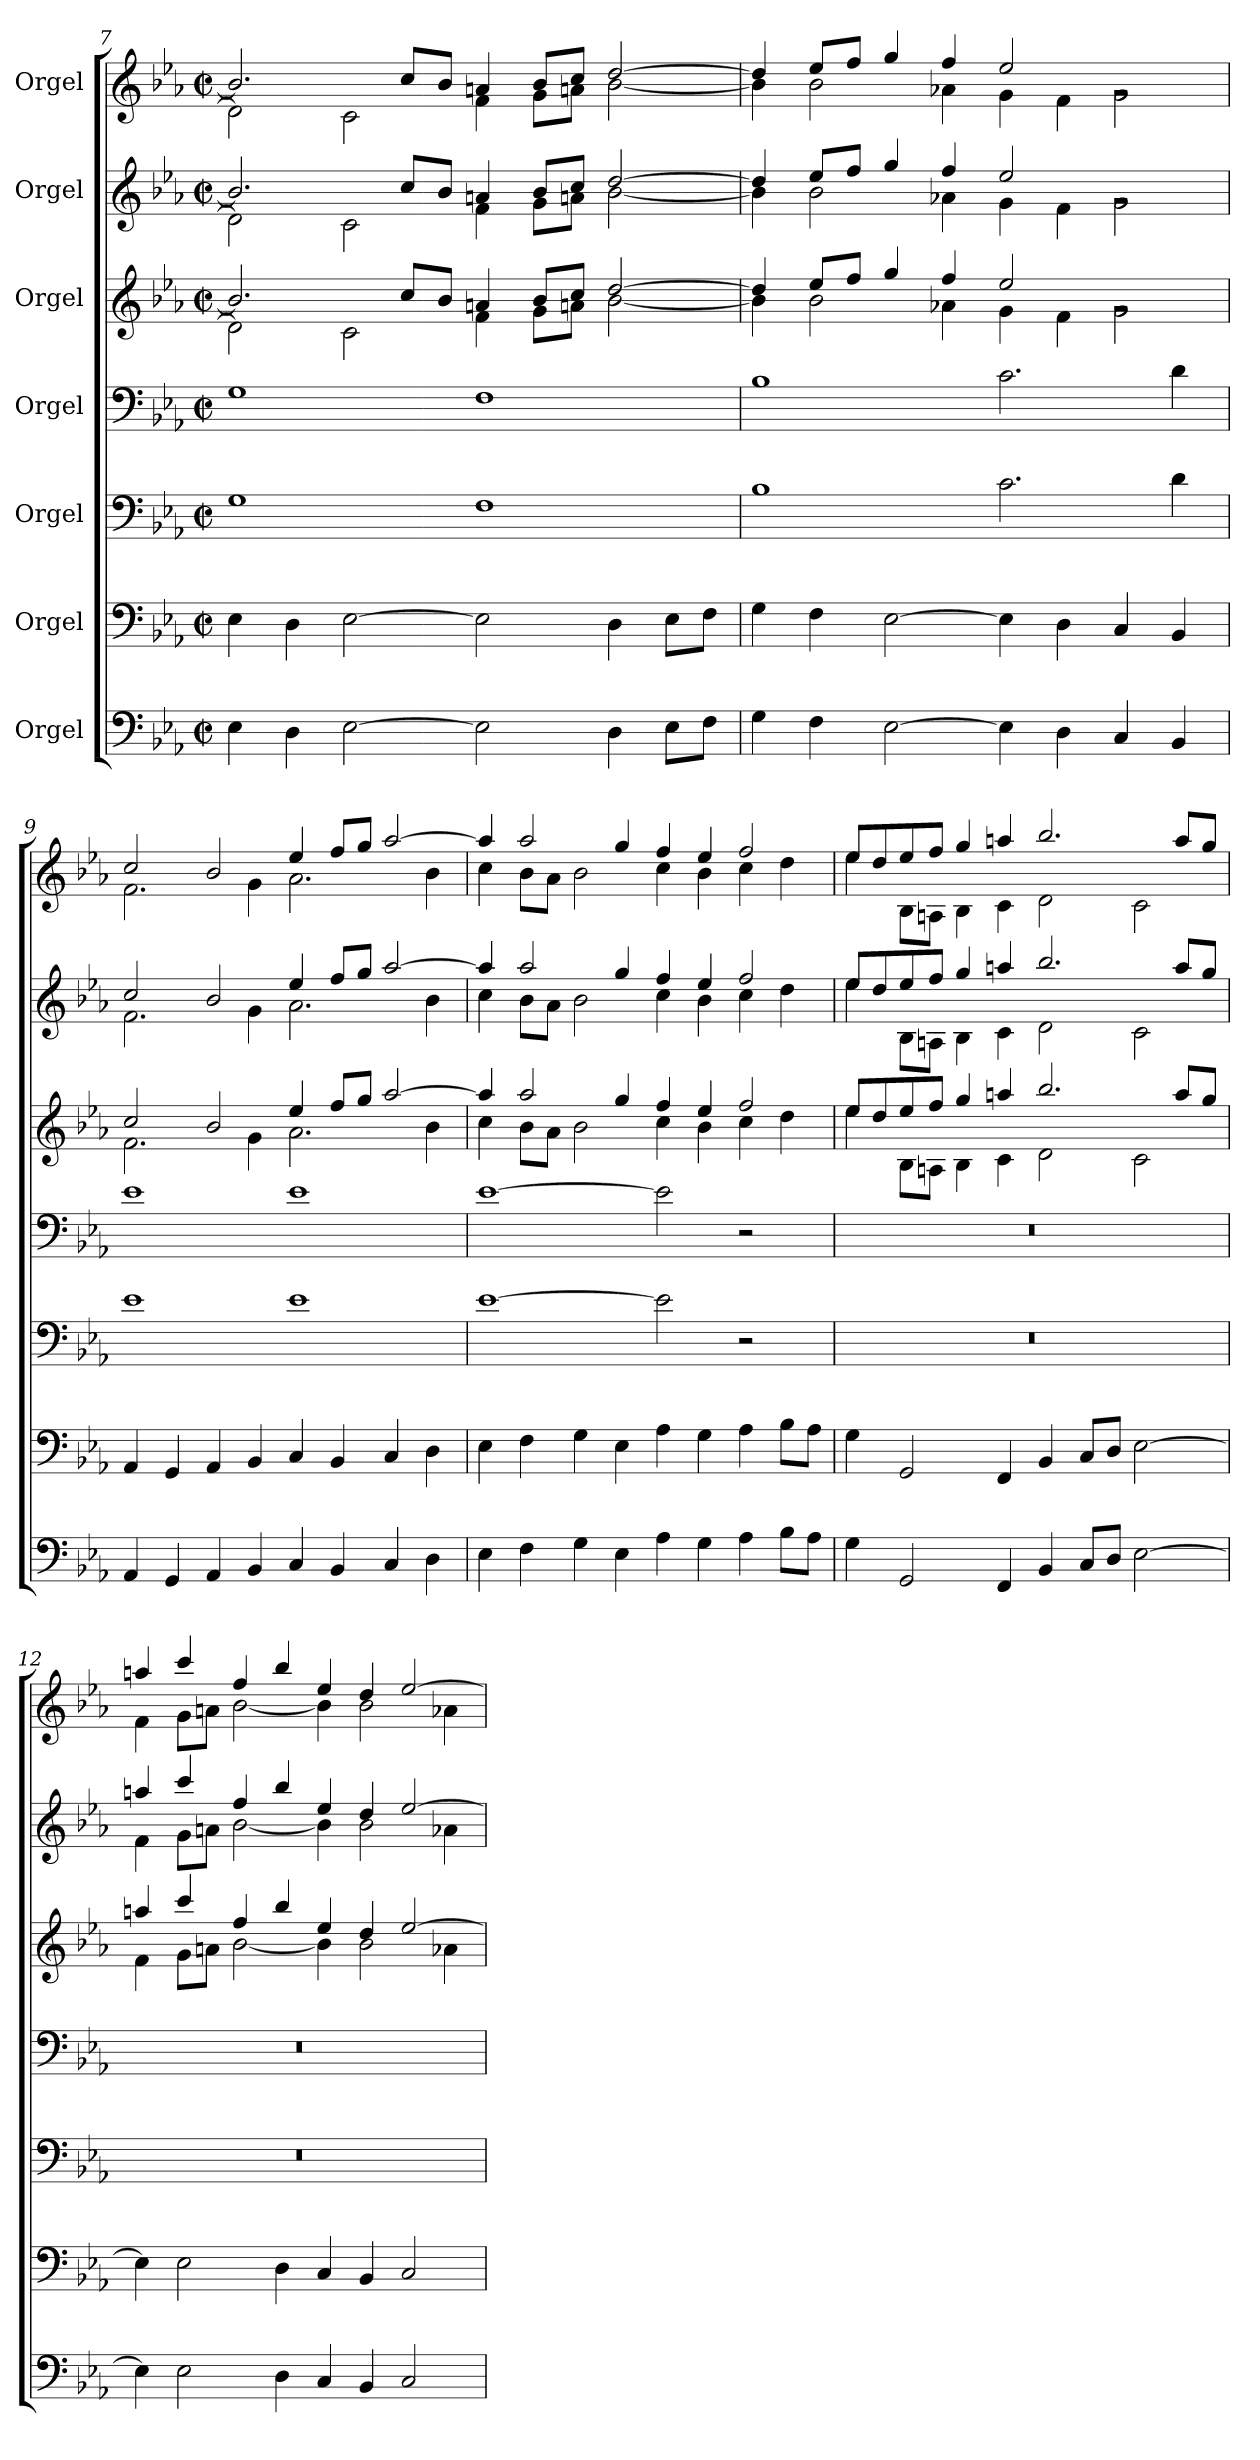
**kern	**kern	**kern	**kern	**kern	**kern	**kern
*part7	*part6	*part5	*part4	*part3	*part2	*part1
*staff7	*staff6	*staff5	*staff4	*staff3	*staff2	*staff1
*I"Orgel	*I"Orgel	*I"Orgel	*I"Orgel	*I"Orgel	*I"Orgel	*I"Orgel
!!LO:LB:g=z
*clefF4	*clefF4	*clefF4	*clefF4	*clefG2	*clefG2	*clefG2
*k[b-e-a-]	*k[b-e-a-]	*k[b-e-a-]	*k[b-e-a-]	*k[b-e-a-]	*k[b-e-a-]	*k[b-e-a-]
*M4/2	*M4/2	*M4/2	*M4/2	*M4/2	*M4/2	*M4/2
*met(c|)	*met(c|)	*met(c|)	*met(c|)	*met(c|)	*met(c|)	*met(c|)
=7	=7	=7	=7	=7	=7	=7
*	*	*	*	*^	*^	*^
4E-\	4E-\	1G	1G	2.b-/]	2d\]	2.b-/]	2d\]	2.b-/]	2d\]
4D\	4D\	.	.	.	.	.	.	.	.
[2E-\	[2E-\	.	.	.	2c\	.	2c\	.	2c\
.	.	.	.	8cc/L	.	8cc/L	.	8cc/L	.
.	.	.	.	8b-/J	.	8b-/J	.	8b-/J	.
2E-\]	2E-\]	1F	1F	4an/	4f\	4an/	4f\	4an/	4f\
.	.	.	.	8b-/L	8g\L	8b-/L	8g\L	8b-/L	8g\L
.	.	.	.	8cc/J	8an\J	8cc/J	8an\J	8cc/J	8an\J
4D\	4D\	.	.	[2dd/	[2b-\	[2dd/	[2b-\	[2dd/	[2b-\
8E-\L	8E-\L	.	.	.	.	.	.	.	.
8F\J	8F\J	.	.	.	.	.	.	.	.
=8	=8	=8	=8	=8	=8	=8	=8	=8	=8
4G\	4G\	1B-	1B-	4dd/]	4b-\]	4dd/]	4b-\]	4dd/]	4b-\]
4F\	4F\	.	.	8ee-/L	2b-\	8ee-/L	2b-\	8ee-/L	2b-\
.	.	.	.	8ff/J	.	8ff/J	.	8ff/J	.
[2E-\	[2E-\	.	.	4gg/	.	4gg/	.	4gg/	.
.	.	.	.	4ff/	4a-X\	4ff/	4a-X\	4ff/	4a-X\
4E-\]	4E-\]	2.c\	2.c\	2ee-/	4g\	2ee-/	4g\	2ee-/	4g\
4D\	4D\	.	.	.	4f\	.	4f\	.	4f\
4C/	4C/	.	.	2rg	2g\	2rg	2g\	2rg	2g\
4BB-/	4BB-/	4d\	4d\	.	.	.	.	.	.
=9	=9	=9	=9	=9	=9	=9	=9	=9	=9
4AA-/	4AA-/	1e-	1e-	2cc/	2.f\	2cc/	2.f\	2cc/	2.f\
4GG/	4GG/	.	.	.	.	.	.	.	.
4AA-/	4AA-/	.	.	2b-/	.	2b-/	.	2b-/	.
4BB-/	4BB-/	.	.	.	4g\	.	4g\	.	4g\
4C/	4C/	1e-	1e-	4ee-/	2.a-\	4ee-/	2.a-\	4ee-/	2.a-\
4BB-/	4BB-/	.	.	8ff/L	.	8ff/L	.	8ff/L	.
.	.	.	.	8gg/J	.	8gg/J	.	8gg/J	.
4C/	4C/	.	.	[2aa-/	.	[2aa-/	.	[2aa-/	.
4D\	4D\	.	.	.	4b-\	.	4b-\	.	4b-\
!!LO:LB:g=z	!!
=10	=10	=10	=10	=10	=10	=10	=10	=10	=10
4E-\	4E-\	[1e-	[1e-	4aa-/]	4cc\	4aa-/]	4cc\	4aa-/]	4cc\
4F\	4F\	.	.	2aa-/	8b-\L	2aa-/	8b-\L	2aa-/	8b-\L
.	.	.	.	.	8a-\J	.	8a-\J	.	8a-\J
4G\	4G\	.	.	.	2b-\	.	2b-\	.	2b-\
4E-\	4E-\	.	.	4gg/	.	4gg/	.	4gg/	.
4A-\	4A-\	2e-\]	2e-\]	4ff/	4cc\	4ff/	4cc\	4ff/	4cc\
4G\	4G\	.	.	4ee-/	4b-\	4ee-/	4b-\	4ee-/	4b-\
4A-\	4A-\	2r	2r	2ff/	4cc\	2ff/	4cc\	2ff/	4cc\
8B-\L	8B-\L	.	.	.	4dd\	.	4dd\	.	4dd\
8A-\J	8A-\J	.	.	.	.	.	.	.	.
=11	=11	=11	=11	=11	=11	=11	=11	=11	=11
4G\	4G\	0r	0r	8ee-/L	4ee-\	8ee-/L	4ee-\	8ee-/L	4ee-\
.	.	.	.	8dd/	.	8dd/	.	8dd/	.
2GG/	2GG/	.	.	8ee-/	8B-\L	8ee-/	8B-\L	8ee-/	8B-\L
.	.	.	.	8ff/J	8An\J	8ff/J	8An\J	8ff/J	8An\J
.	.	.	.	4gg/	4B-\	4gg/	4B-\	4gg/	4B-\
4FF/	4FF/	.	.	4aan/	4c\	4aan/	4c\	4aan/	4c\
4BB-/	4BB-/	.	.	2.bb-/	2d\	2.bb-/	2d\	2.bb-/	2d\
8C/L	8C/L	.	.	.	.	.	.	.	.
8D/J	8D/J	.	.	.	.	.	.	.	.
[2E-\	[2E-\	.	.	.	2c\	.	2c\	.	2c\
.	.	.	.	8aa/L	.	8aa/L	.	8aa/L	.
.	.	.	.	8gg/J	.	8gg/J	.	8gg/J	.
=12	=12	=12	=12	=12	=12	=12	=12	=12	=12
4E-\]	4E-\]	0r	0r	4aan/	4f\	4aan/	4f\	4aan/	4f\
2E-\	2E-\	.	.	4ccc/	8g\L	4ccc/	8g\L	4ccc/	8g\L
.	.	.	.	.	8an\J	.	8an\J	.	8an\J
.	.	.	.	4ff/	[2b-\	4ff/	[2b-\	4ff/	[2b-\
4D\	4D\	.	.	4bb-/	.	4bb-/	.	4bb-/	.
4C/	4C/	.	.	4ee-/	4b-\]	4ee-/	4b-\]	4ee-/	4b-\]
4BB-/	4BB-/	.	.	4dd/	2b-\	4dd/	2b-\	4dd/	2b-\
2C/	2C/	.	.	[2ee-/	.	[2ee-/	.	[2ee-/	.
.	.	.	.	.	4a-X\	.	4a-X\	.	4a-X\
*	*	*	*	*v	*v	*	*	*v	*v
*	*	*	*	*	*v	*v	*
=	=	=	=	=	=	=
*-	*-	*-	*-	*-	*-	*-
